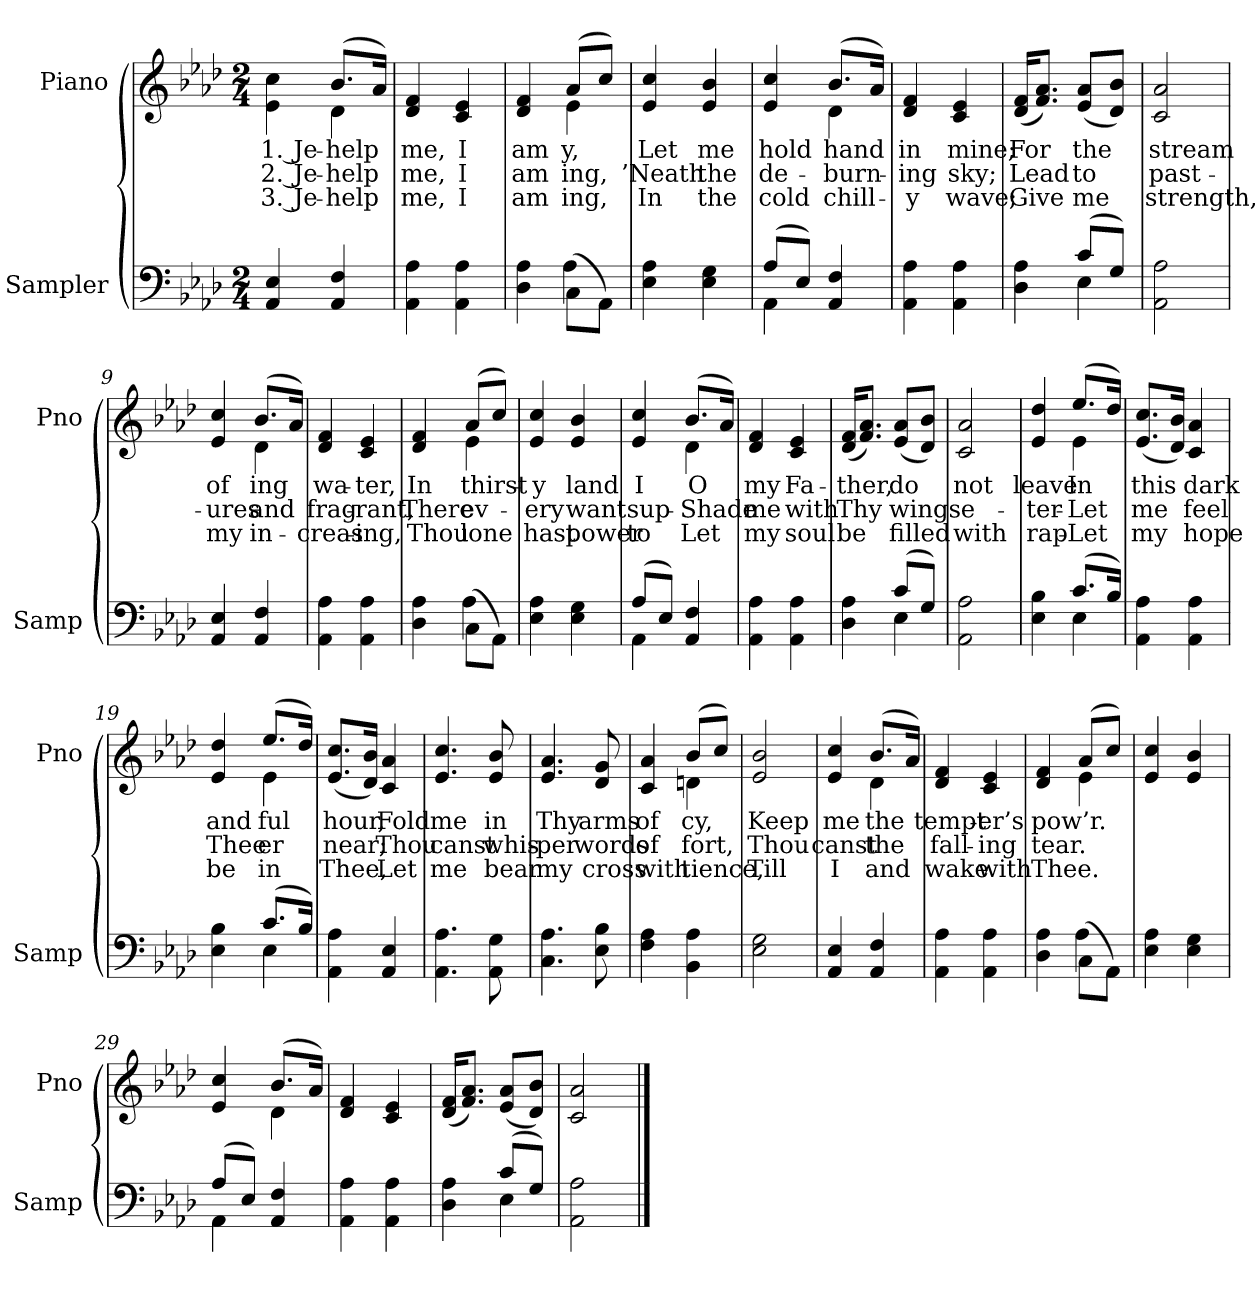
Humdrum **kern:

**kern	**kern	**text	**text	**text
*part2	*part1	*part1	*part1	*part1
*staff2	*staff1	*staff1	*staff1	*staff1
*I"Sampler	*I"Piano	*	*	*
*I'Samp	*I'Pno	*	*	*
*clefF4	*clefG2	*	*	*
*k[b-e-a-d-]	*k[b-e-a-d-]	*	*	*
*A-:	*A-:	*	*	*
*M2/4	*M2/4	*	*	*
=1	=1	=1	=1	=1
*	*^	*	*	*
4AA- 4E-	4e-\ 4cc\	4ryy	1. Je-	2. Je-	3. Je-
4AA- 4F	(8.b-/L	4d-	help	help	help
.	16a-/Jk)	.	.	.	.
*	*v	*v	*	*	*
=2	=2	=2	=2	=2
4AA- 4A-	4d- 4f	me,	me,	me,
4AA- 4A-	4c 4e-	I	I	I
=3	=3	=3	=3	=3
*^	*^	*	*	*
4D- 4A-	4ryy	4d- 4f	4ryy	am	am	am
(8C\L	4A-	(8a-/L	4e-	-y,	-ing,	-ing,
8AA-\J)	.	8cc/J)	.	.	.	.
*v	*v	*	*	*	*	*
*	*v	*v	*	*	*
=4	=4	=4	=4	=4
4E- 4A-	4e- 4cc	Let	’Neath	In
4E- 4G	4e- 4b-	me	the	the
=5	=5	=5	=5	=5
*^	*^	*	*	*
(8A-/L	4AA-	4e- 4cc	4ryy	hold	de-	cold
8E-/J)	.	.	.	.	.	.
4AA- 4F	4ryy	(8.b-/L	4d-	hand	burn-	chill-
.	.	16a-/Jk)	.	.	.	.
*v	*v	*	*	*	*	*
*	*v	*v	*	*	*
=6	=6	=6	=6	=6
4AA- 4A-	4d- 4f	in	-ing	-y
4AA- 4A-	4c 4e-	mine;	sky;	wave;
=7	=7	=7	=7	=7
*^	*	*	*	*
4D- 4A-	4ryy	(16d-/ 16f/KL	For	Lead	Give
.	.	8.f/ 8.a-/J)	.	.	.
(8c/L	4E-	(8e-/ 8a-/L	the	to	me
8G/J)	.	8d-/ 8b-/J)	.	.	.
*v	*v	*	*	*	*
=8	=8	=8	=8	=8
2AA- 2A-	2c 2a-	stream	past-	strength,
=9	=9	=9	=9	=9
*	*^	*	*	*
4AA- 4E-	4e- 4cc	4ryy	of	-ures	my
4AA- 4F	(8.b-/L	4d-	-ing	and	in-
.	16a-/Jk)	.	.	.	.
*	*v	*v	*	*	*
=10	=10	=10	=10	=10
4AA- 4A-	4d- 4f	wa-	frag-	-creas-
4AA- 4A-	4c 4e-	-ter,	-rant,	-ing,
=11	=11	=11	=11	=11
*^	*^	*	*	*
4D- 4A-	4ryy	4d- 4f	4ryy	In	There	Thou
(8C\L	4A-	(8a-/L	4e-	thirst-	ev-	-lone
8AA-\J)	.	8cc/J)	.	.	.	.
*v	*v	*	*	*	*	*
*	*v	*v	*	*	*
=12	=12	=12	=12	=12
4E- 4A-	4e- 4cc	-y	-ery	hast
4E- 4G	4e- 4b-	land	want	power
=13	=13	=13	=13	=13
*^	*^	*	*	*
(8A-/L	4AA-	4e- 4cc	4ryy	I	sup-	to
8E-/J)	.	.	.	.	.	.
4AA- 4F	4ryy	(8.b-/L	4d-	O	Shade	Let
.	.	16a-/Jk)	.	.	.	.
*v	*v	*	*	*	*	*
*	*v	*v	*	*	*
=14	=14	=14	=14	=14
4AA- 4A-	4d- 4f	my	me	my
4AA- 4A-	4c 4e-	Fa-	with	soul
=15	=15	=15	=15	=15
*^	*	*	*	*
4D- 4A-	4ryy	(16d-/ 16f/KL	-ther,	Thy	be
.	.	8.f/ 8.a-/J)	.	.	.
(8c/L	4E-	(8e-/ 8a-/L	do	wings	filled
8G/J)	.	8d-/ 8b-/J)	.	.	.
*v	*v	*	*	*	*
=16	=16	=16	=16	=16
2AA- 2A-	2c 2a-	not	e-	with
=17	=17	=17	=17	=17
*^	*^	*	*	*
4E- 4B-	4ryy	4e- 4dd-	4ryy	leave	-ter-	rap-
(8.c/L	4E-	(8.ee-/L	4e-	In	Let	Let
16B-/Jk)	.	16dd-/Jk)	.	.	.	.
*v	*v	*	*	*	*	*
*	*v	*v	*	*	*
=18	=18	=18	=18	=18
4AA- 4A-	(8.e-/ 8.cc/L	this	me	my
.	16d-/ 16b-/Jk)	.	.	.
4AA- 4A-	4c 4a-	dark	feel	hope
=19	=19	=19	=19	=19
*^	*^	*	*	*
4E- 4B-	4ryy	4e- 4dd-	4ryy	and	Thee	be
(8.c/L	4E-	(8.ee-/L	4e-	-ful	-er	in
16B-/Jk)	.	16dd-/Jk)	.	.	.	.
*v	*v	*	*	*	*	*
*	*v	*v	*	*	*
=20	=20	=20	=20	=20
4AA- 4A-	(8.e-/ 8.cc/L	hour,	near;	Thee,
.	16d-/ 16b-/Jk)	.	.	.
4AA- 4E-	4c 4a-	Fold	Thou	Let
=21	=21	=21	=21	=21
4.AA- 4.A-	4.e- 4.cc	me	canst	me
8AA- 8G	8e- 8b-	in	whis-	bear
=22	=22	=22	=22	=22
4.C 4.A-	4.e- 4.a-	Thy	-per	my
8E- 8B-	8d- 8g	arms	words	cross
=23	=23	=23	=23	=23
*	*^	*	*	*
4F 4A-	4c 4a-	4ryy	of	of	with
4BB- 4A-	(8b-/L	4dn	-cy,	-fort,	-tience,
.	8cc/J)	.	.	.	.
*	*v	*v	*	*	*
=24	=24	=24	=24	=24
2E- 2G	2e- 2b-	Keep	Thou	Till
=25	=25	=25	=25	=25
*	*^	*	*	*
4AA- 4E-	4e- 4cc	4ryy	me	canst	I
4AA- 4F	(8.b-/L	4d-	the	the	and
.	16a-/Jk)	.	.	.	.
*	*v	*v	*	*	*
=26	=26	=26	=26	=26
4AA- 4A-	4d- 4f	tempt-	fall-	wake
4AA- 4A-	4c 4e-	-er’s	-ing	with
=27	=27	=27	=27	=27
*^	*^	*	*	*
4D- 4A-	4ryy	4d- 4f	4ryy	pow’r.	tear.	Thee.
(8C\L	4A-	(8a-/L	4e-	.	.	.
8AA-\J)	.	8cc/J)	.	.	.	.
*v	*v	*	*	*	*	*
*	*v	*v	*	*	*
=28	=28	=28	=28	=28
4E- 4A-	4e- 4cc	.	.	.
4E- 4G	4e- 4b-	.	.	.
=29	=29	=29	=29	=29
*^	*^	*	*	*
(8A-/L	4AA-	4e- 4cc	4ryy	.	.	.
8E-/J)	.	.	.	.	.	.
4AA- 4F	4ryy	(8.b-/L	4d-	.	.	.
.	.	16a-/Jk)	.	.	.	.
*v	*v	*	*	*	*	*
*	*v	*v	*	*	*
=30	=30	=30	=30	=30
4AA- 4A-	4d- 4f	.	.	.
4AA- 4A-	4c 4e-	.	.	.
=31	=31	=31	=31	=31
*^	*	*	*	*
4D- 4A-	4ryy	(16d-/ 16f/KL	.	.	.
.	.	8.f/ 8.a-/J)	.	.	.
(8c/L	4E-	(8e-/ 8a-/L	.	.	.
8G/J)	.	8d-/ 8b-/J)	.	.	.
*v	*v	*	*	*	*
=32	=32	=32	=32	=32
2AA- 2A-	2c 2a-	.	.	.
==	==	==	==	==
*-	*-	*-	*-	*-
